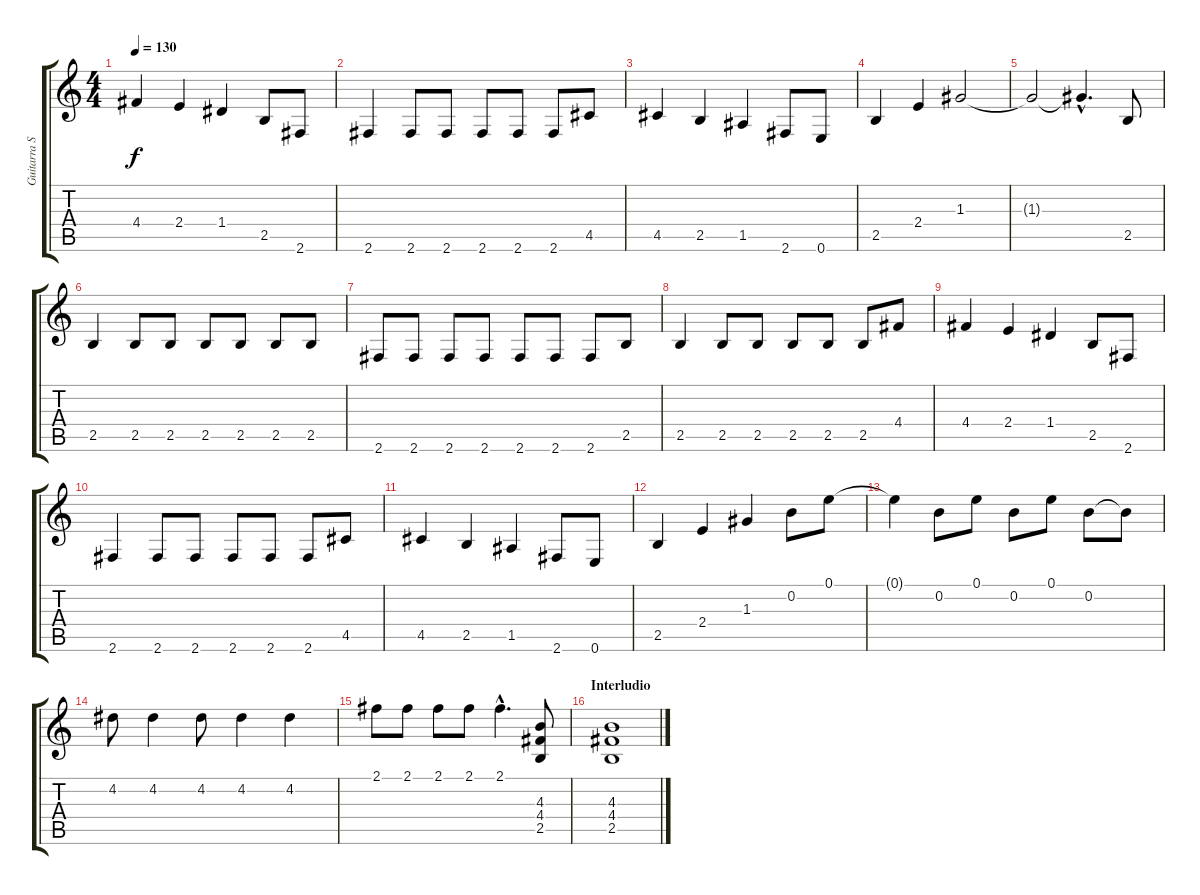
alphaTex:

\track ("Guitarra Solista" "Guitarra S") {instrument overdrivenguitar}
\staff {score tabs}
\tuning (E4 B3 G3 D3 A2 E2) {hide}
\ts (4 4)
\tempo 130
\clef g2
\ks c
4.4.4{dy f} 2.4.4 1.4.4 2.5.8 2.6.8 |
2.6.4 2.6.8 2.6.8 2.6.8 2.6.8 2.6.8 4.5.8 |
4.5.4 2.5.4 1.5.4 2.6.8 0.6.8 |
2.5.4 2.4.4 1.3.2 |
1.3{t}.2 1.3{hac t}.4{d} 2.5.8 |
2.5.4 2.5.8 2.5.8 2.5.8 2.5.8 2.5.8 2.5.8 |
2.6.8 2.6.8 2.6.8 2.6.8 2.6.8 2.6.8 2.6.8 2.5.8 |
2.5.4 2.5.8 2.5.8 2.5.8 2.5.8 2.5.8 4.4.8 |
4.4.4 2.4.4 1.4.4 2.5.8 2.6.8 |
2.6.4 2.6.8 2.6.8 2.6.8 2.6.8 2.6.8 4.5.8 |
4.5.4 2.5.4 1.5.4 2.6.8 0.6.8 |
2.5.4 2.4.4 1.3.4 0.2.8 0.1.8 |
0.1{t}.4 0.2.8 0.1.8 0.2.8 0.1.8 0.2.8 0.2{t}.8 |
4.2.8 4.2.4 4.2.8 4.2.4 4.2.4 |
2.1.8 2.1.8 2.1.8 2.1.8 2.1{hac}.4{d} (4.3 4.4 2.5).8{volume 11} |
\section ("" "Interludio")
(4.3 4.4 2.5).1{volume 6}
